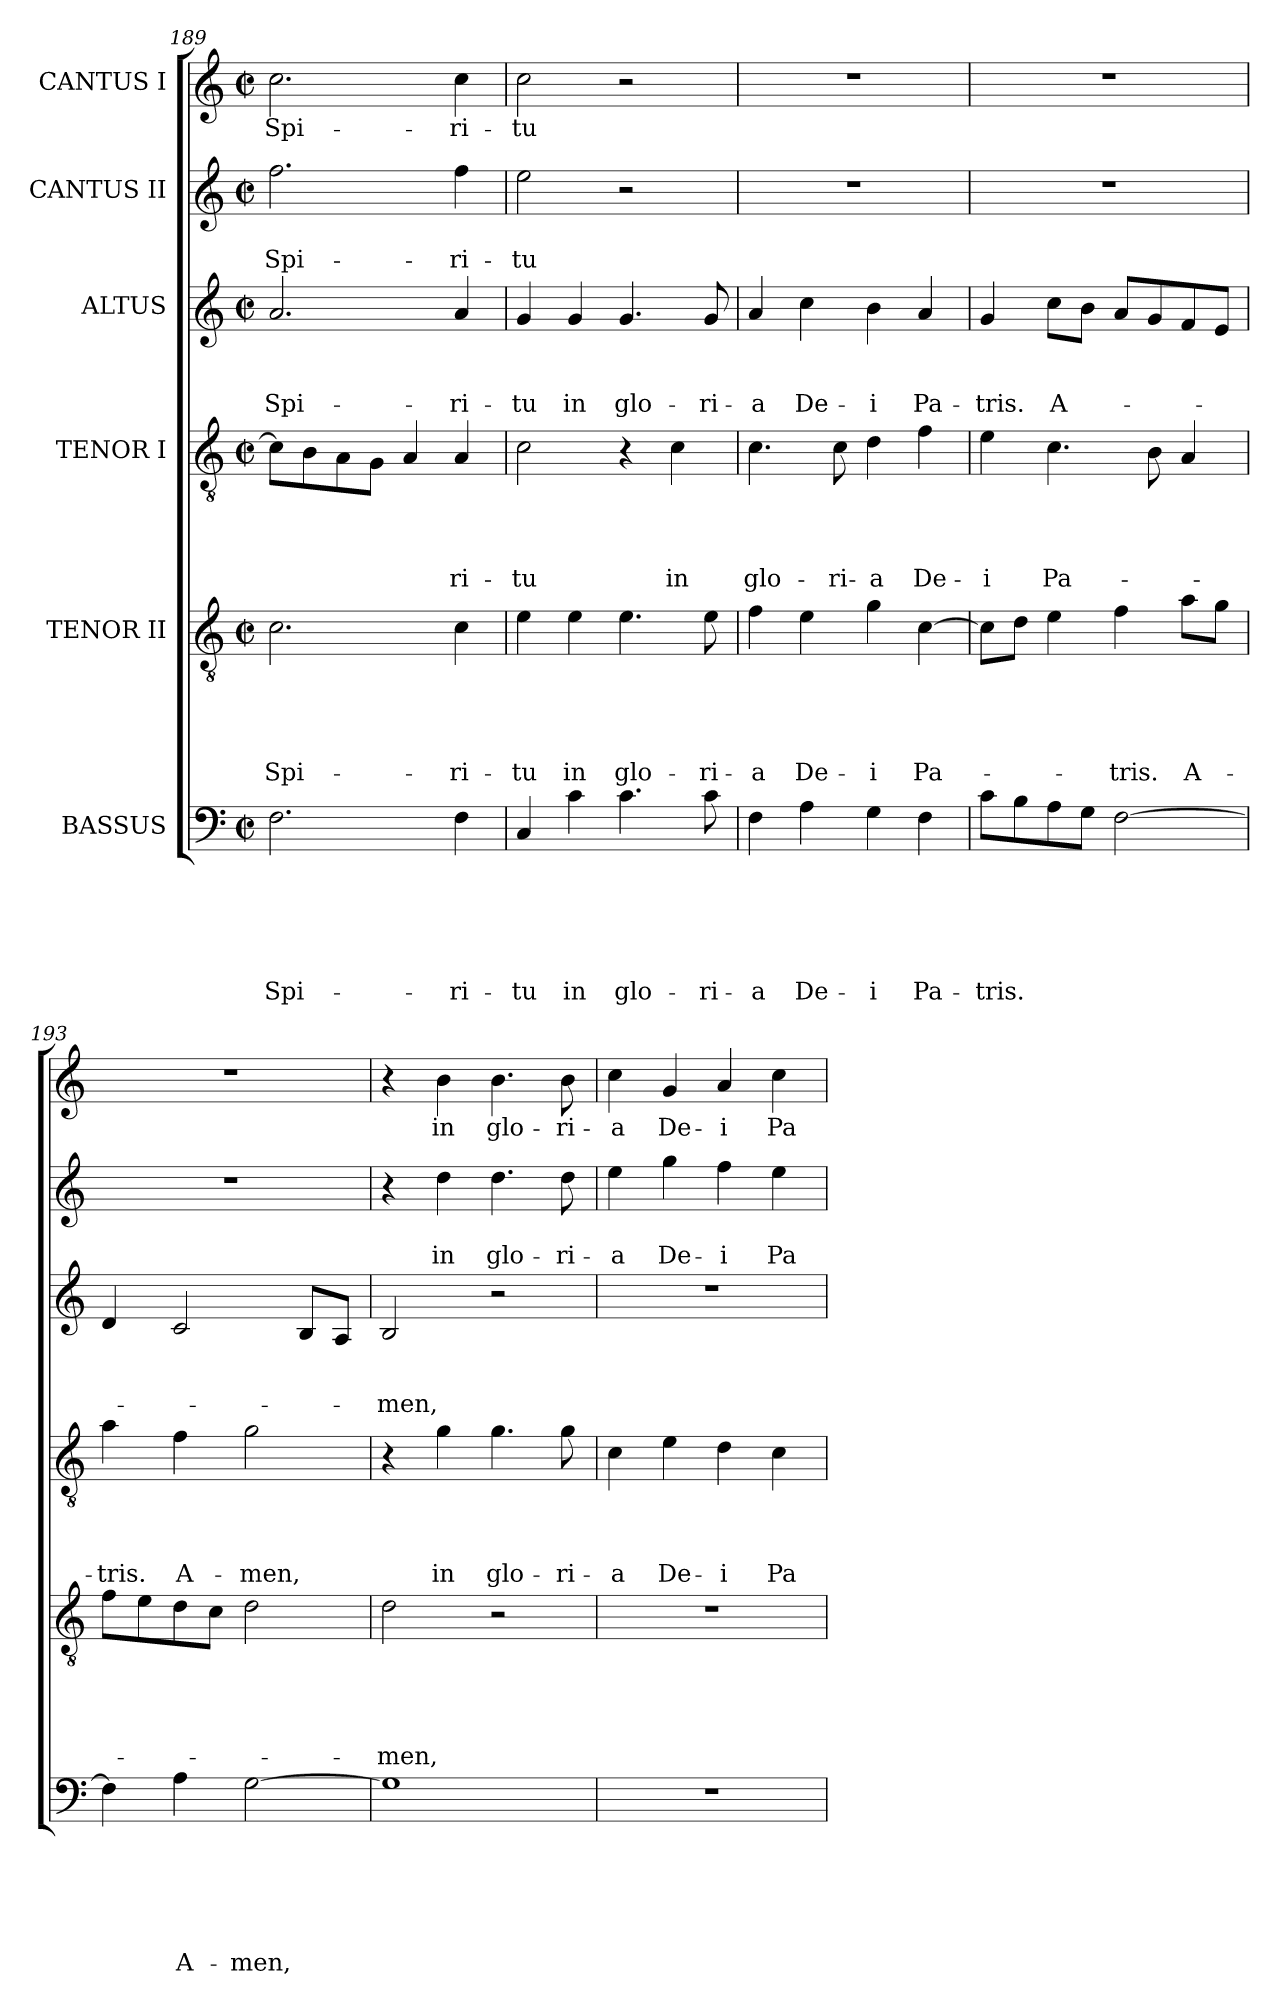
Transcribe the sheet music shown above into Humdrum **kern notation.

**kern	**text	**text	**text	**text	**text	**text	**kern	**text	**text	**text	**text	**text	**kern	**text	**text	**text	**text	**kern	**text	**text	**text	**kern	**text	**text	**kern	**text
*part6	*part6	*part6	*part6	*part6	*part6	*part6	*part5	*part5	*part5	*part5	*part5	*part5	*part4	*part4	*part4	*part4	*part4	*part3	*part3	*part3	*part3	*part2	*part2	*part2	*part1	*part1
*staff6	*staff6	*staff6	*staff6	*staff6	*staff6	*staff6	*staff5	*staff5	*staff5	*staff5	*staff5	*staff5	*staff4	*staff4	*staff4	*staff4	*staff4	*staff3	*staff3	*staff3	*staff3	*staff2	*staff2	*staff2	*staff1	*staff1
*I"BASSUS	*	*	*	*	*	*	*I"TENOR II	*	*	*	*	*	*I"TENOR I	*	*	*	*	*I"ALTUS	*	*	*	*I"CANTUS II	*	*	*I"CANTUS I	*
*clefF4	*	*	*	*	*	*	*clefGv2	*	*	*	*	*	*clefGv2	*	*	*	*	*clefG2	*	*	*	*clefG2	*	*	*clefG2	*
*k[]	*	*	*	*	*	*	*k[]	*	*	*	*	*	*k[]	*	*	*	*	*k[]	*	*	*	*k[]	*	*	*k[]	*
*C:	*	*	*	*	*	*	*C:	*	*	*	*	*	*C:	*	*	*	*	*C:	*	*	*	*C:	*	*	*C:	*
*M2/2	*	*	*	*	*	*	*M2/2	*	*	*	*	*	*M2/2	*	*	*	*	*M2/2	*	*	*	*M2/2	*	*	*M2/2	*
*met(c|)	*	*	*	*	*	*	*met(c|)	*	*	*	*	*	*met(c|)	*	*	*	*	*met(c|)	*	*	*	*met(c|)	*	*	*met(c|)	*
=189	=189	=189	=189	=189	=189	=189	=189	=189	=189	=189	=189	=189	=189	=189	=189	=189	=189	=189	=189	=189	=189	=189	=189	=189	=189	=189
2.F\	.	.	.	.	.	Spi-	2.c\	.	.	.	.	Spi-	8c\L]	.	.	.	.	2.a/	.	.	Spi-	2.ff\	.	Spi-	2.cc\	Spi-
.	.	.	.	.	.	.	.	.	.	.	.	.	8B\	.	.	.	.	.	.	.	.	.	.	.	.	.
.	.	.	.	.	.	.	.	.	.	.	.	.	8A\	.	.	.	.	.	.	.	.	.	.	.	.	.
.	.	.	.	.	.	.	.	.	.	.	.	.	8G\J	.	.	.	.	.	.	.	.	.	.	.	.	.
.	.	.	.	.	.	.	.	.	.	.	.	.	4A/	.	.	.	.	.	.	.	.	.	.	.	.	.
4F\	.	.	.	.	.	-ri-	4c\	.	.	.	.	-ri-	4A/	.	.	.	-ri-	4a/	.	.	-ri-	4ff\	.	-ri-	4cc\	-ri-
=190	=190	=190	=190	=190	=190	=190	=190	=190	=190	=190	=190	=190	=190	=190	=190	=190	=190	=190	=190	=190	=190	=190	=190	=190	=190	=190
4C/	.	.	.	.	.	-tu	4e\	.	.	.	.	-tu	2c\	.	.	.	-tu	4g/	.	.	-tu	2ee\	.	-tu	2cc\	-tu
4c\	.	.	.	.	.	in	4e\	.	.	.	.	in	.	.	.	.	.	4g/	.	.	in	.	.	.	.	.
4.c\	.	.	.	.	.	glo-	4.e\	.	.	.	.	glo-	4r	.	.	.	.	4.g/	.	.	glo-	2r	.	.	2r	.
.	.	.	.	.	.	.	.	.	.	.	.	.	4c\	.	.	.	in	.	.	.	.	.	.	.	.	.
8c\	.	.	.	.	.	-ri-	8e\	.	.	.	.	-ri-	.	.	.	.	.	8g/	.	.	-ri-	.	.	.	.	.
=191	=191	=191	=191	=191	=191	=191	=191	=191	=191	=191	=191	=191	=191	=191	=191	=191	=191	=191	=191	=191	=191	=191	=191	=191	=191	=191
4F\	.	.	.	.	.	-a	4f\	.	.	.	.	-a	4.c\	.	.	.	glo-	4a/	.	.	-a	1r	.	.	1r	.
4A\	.	.	.	.	.	De-	4e\	.	.	.	.	De-	.	.	.	.	.	4cc\	.	.	De-	.	.	.	.	.
.	.	.	.	.	.	.	.	.	.	.	.	.	8c\	.	.	.	-ri-	.	.	.	.	.	.	.	.	.
4G\	.	.	.	.	.	-i	4g\	.	.	.	.	-i	4d\	.	.	.	-a	4b\	.	.	-i	.	.	.	.	.
4F\	.	.	.	.	.	Pa-	[4c\	.	.	.	.	Pa-	4f\	.	.	.	De-	4a/	.	.	Pa-	.	.	.	.	.
!!LO:LB:g=z
=192	=192	=192	=192	=192	=192	=192	=192	=192	=192	=192	=192	=192	=192	=192	=192	=192	=192	=192	=192	=192	=192	=192	=192	=192	=192	=192
8c\L	.	.	.	.	.	-tris.	8c\L]	.	.	.	.	.	4e\	.	.	.	-i	4g/	.	.	-tris.	1r	.	.	1r	.
8B\	.	.	.	.	.	.	8d\J	.	.	.	.	.	.	.	.	.	.	.	.	.	.	.	.	.	.	.
8A\	.	.	.	.	.	.	4e\	.	.	.	.	.	4.c\	.	.	.	Pa-	8cc\L	.	.	A-	.	.	.	.	.
8G\J	.	.	.	.	.	.	.	.	.	.	.	.	.	.	.	.	.	8b\J	.	.	.	.	.	.	.	.
[2F\	.	.	.	.	.	.	4f\	.	.	.	.	-tris.	.	.	.	.	.	8a/L	.	.	.	.	.	.	.	.
.	.	.	.	.	.	.	.	.	.	.	.	.	8B\	.	.	.	.	8g/	.	.	.	.	.	.	.	.
.	.	.	.	.	.	.	8a\L	.	.	.	.	A-	4A/	.	.	.	.	8f/	.	.	.	.	.	.	.	.
.	.	.	.	.	.	.	8g\J	.	.	.	.	.	.	.	.	.	.	8e/J	.	.	.	.	.	.	.	.
=193	=193	=193	=193	=193	=193	=193	=193	=193	=193	=193	=193	=193	=193	=193	=193	=193	=193	=193	=193	=193	=193	=193	=193	=193	=193	=193
4F\]	.	.	.	.	.	.	8f\L	.	.	.	.	.	4a\	.	.	.	-tris.	4d/	.	.	.	1r	.	.	1r	.
.	.	.	.	.	.	.	8e\	.	.	.	.	.	.	.	.	.	.	.	.	.	.	.	.	.	.	.
4A\	.	.	.	.	.	A-	8d\	.	.	.	.	.	4f\	.	.	.	A-	2c/	.	.	.	.	.	.	.	.
.	.	.	.	.	.	.	8c\J	.	.	.	.	.	.	.	.	.	.	.	.	.	.	.	.	.	.	.
[2G\	.	.	.	.	.	-men,	2d\	.	.	.	.	.	2g\	.	.	.	-men,	.	.	.	.	.	.	.	.	.
.	.	.	.	.	.	.	.	.	.	.	.	.	.	.	.	.	.	8B/L	.	.	.	.	.	.	.	.
.	.	.	.	.	.	.	.	.	.	.	.	.	.	.	.	.	.	8A/J	.	.	.	.	.	.	.	.
=194	=194	=194	=194	=194	=194	=194	=194	=194	=194	=194	=194	=194	=194	=194	=194	=194	=194	=194	=194	=194	=194	=194	=194	=194	=194	=194
1G]	.	.	.	.	.	.	2d\	.	.	.	.	-men,	4r	.	.	.	.	2B/	.	.	-men,	4r	.	.	4r	.
.	.	.	.	.	.	.	.	.	.	.	.	.	4g\	.	.	.	in	.	.	.	.	4dd\	.	in	4b\	in
.	.	.	.	.	.	.	2r	.	.	.	.	.	4.g\	.	.	.	glo-	2r	.	.	.	4.dd\	.	glo-	4.b\	glo-
.	.	.	.	.	.	.	.	.	.	.	.	.	8g\	.	.	.	-ri-	.	.	.	.	8dd\	.	-ri-	8b\	-ri-
=195	=195	=195	=195	=195	=195	=195	=195	=195	=195	=195	=195	=195	=195	=195	=195	=195	=195	=195	=195	=195	=195	=195	=195	=195	=195	=195
1r	.	.	.	.	.	.	1r	.	.	.	.	.	4c\	.	.	.	-a	1r	.	.	.	4ee\	.	-a	4cc\	-a
.	.	.	.	.	.	.	.	.	.	.	.	.	4e\	.	.	.	De-	.	.	.	.	4gg\	.	De-	4g/	De-
.	.	.	.	.	.	.	.	.	.	.	.	.	4d\	.	.	.	-i	.	.	.	.	4ff\	.	-i	4a/	-i
.	.	.	.	.	.	.	.	.	.	.	.	.	4c\	.	.	.	Pa-	.	.	.	.	4ee\	.	Pa-	4cc\	Pa-
=	=	=	=	=	=	=	=	=	=	=	=	=	=	=	=	=	=	=	=	=	=	=	=	=	=	=
*-	*-	*-	*-	*-	*-	*-	*-	*-	*-	*-	*-	*-	*-	*-	*-	*-	*-	*-	*-	*-	*-	*-	*-	*-	*-	*-
